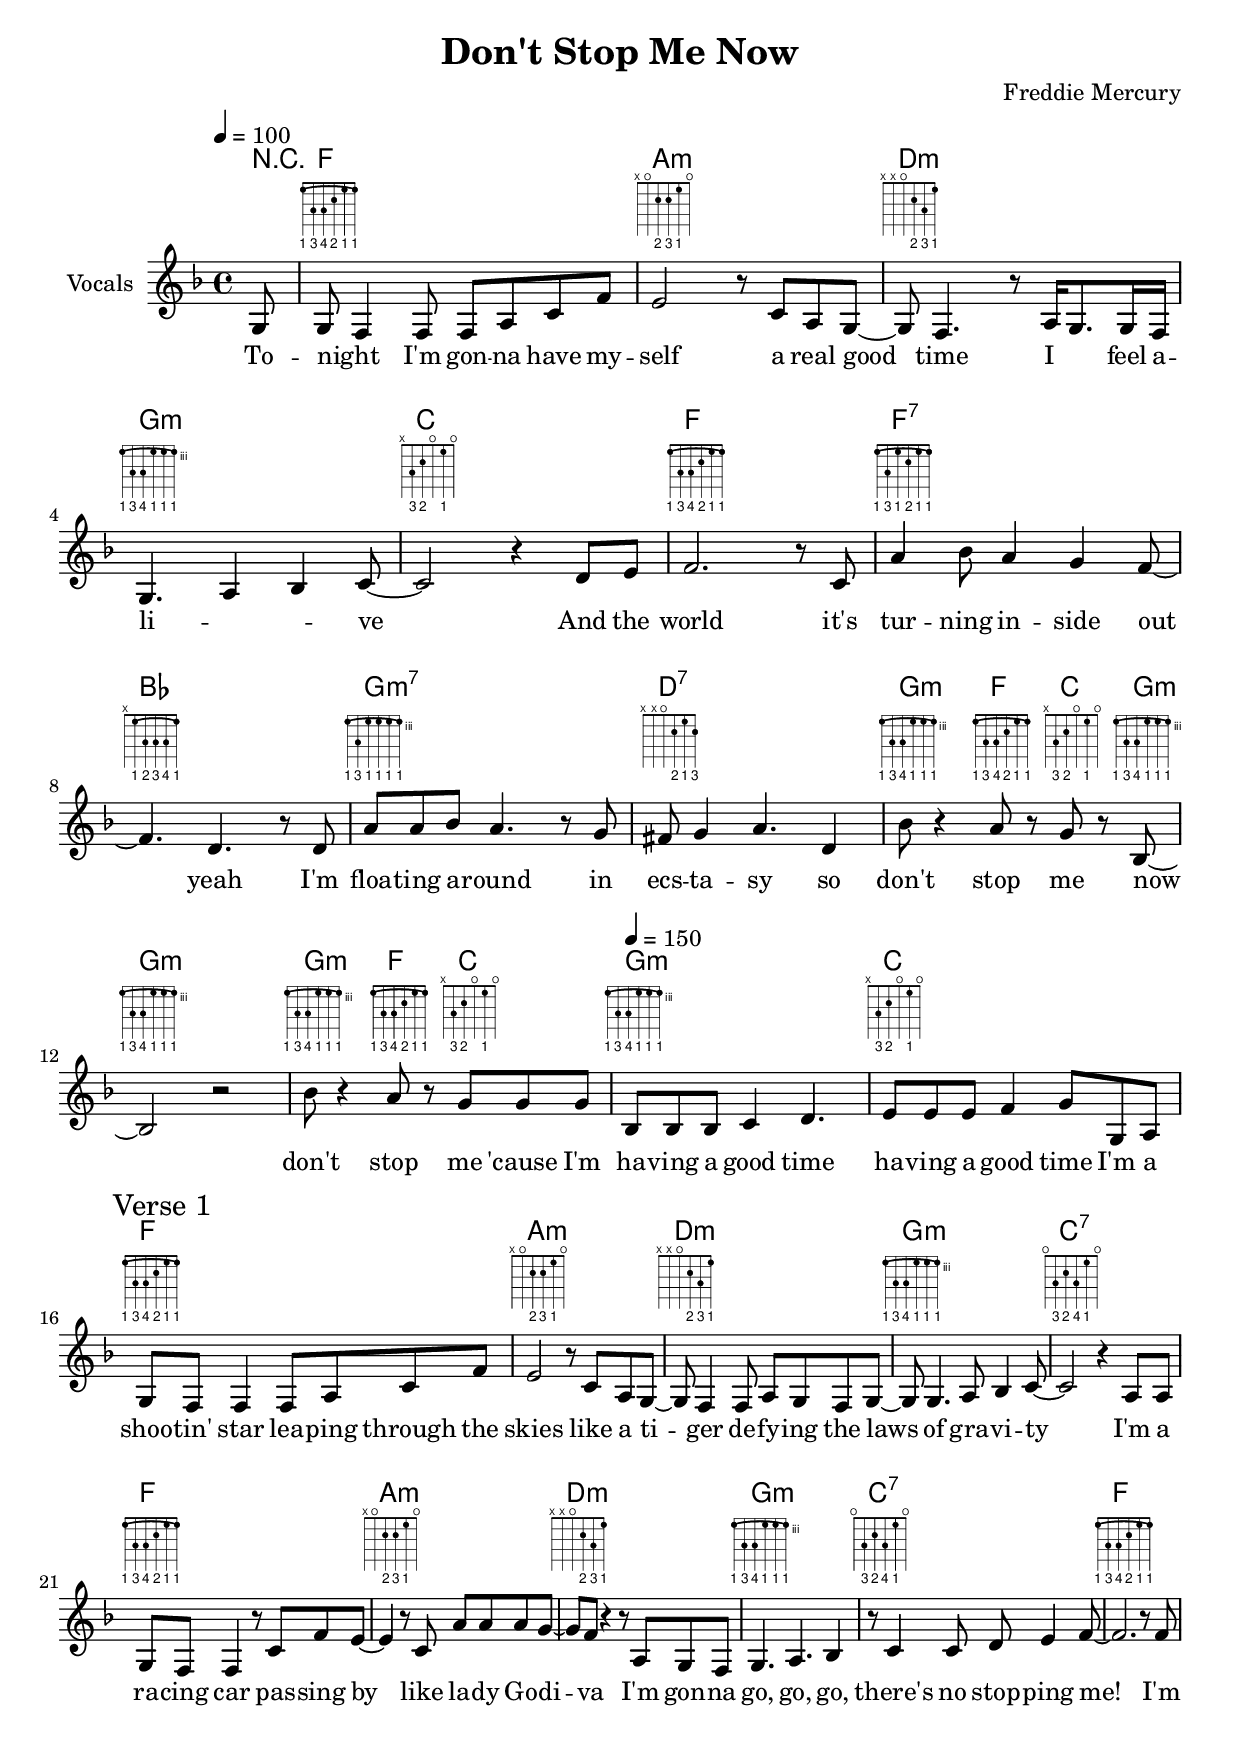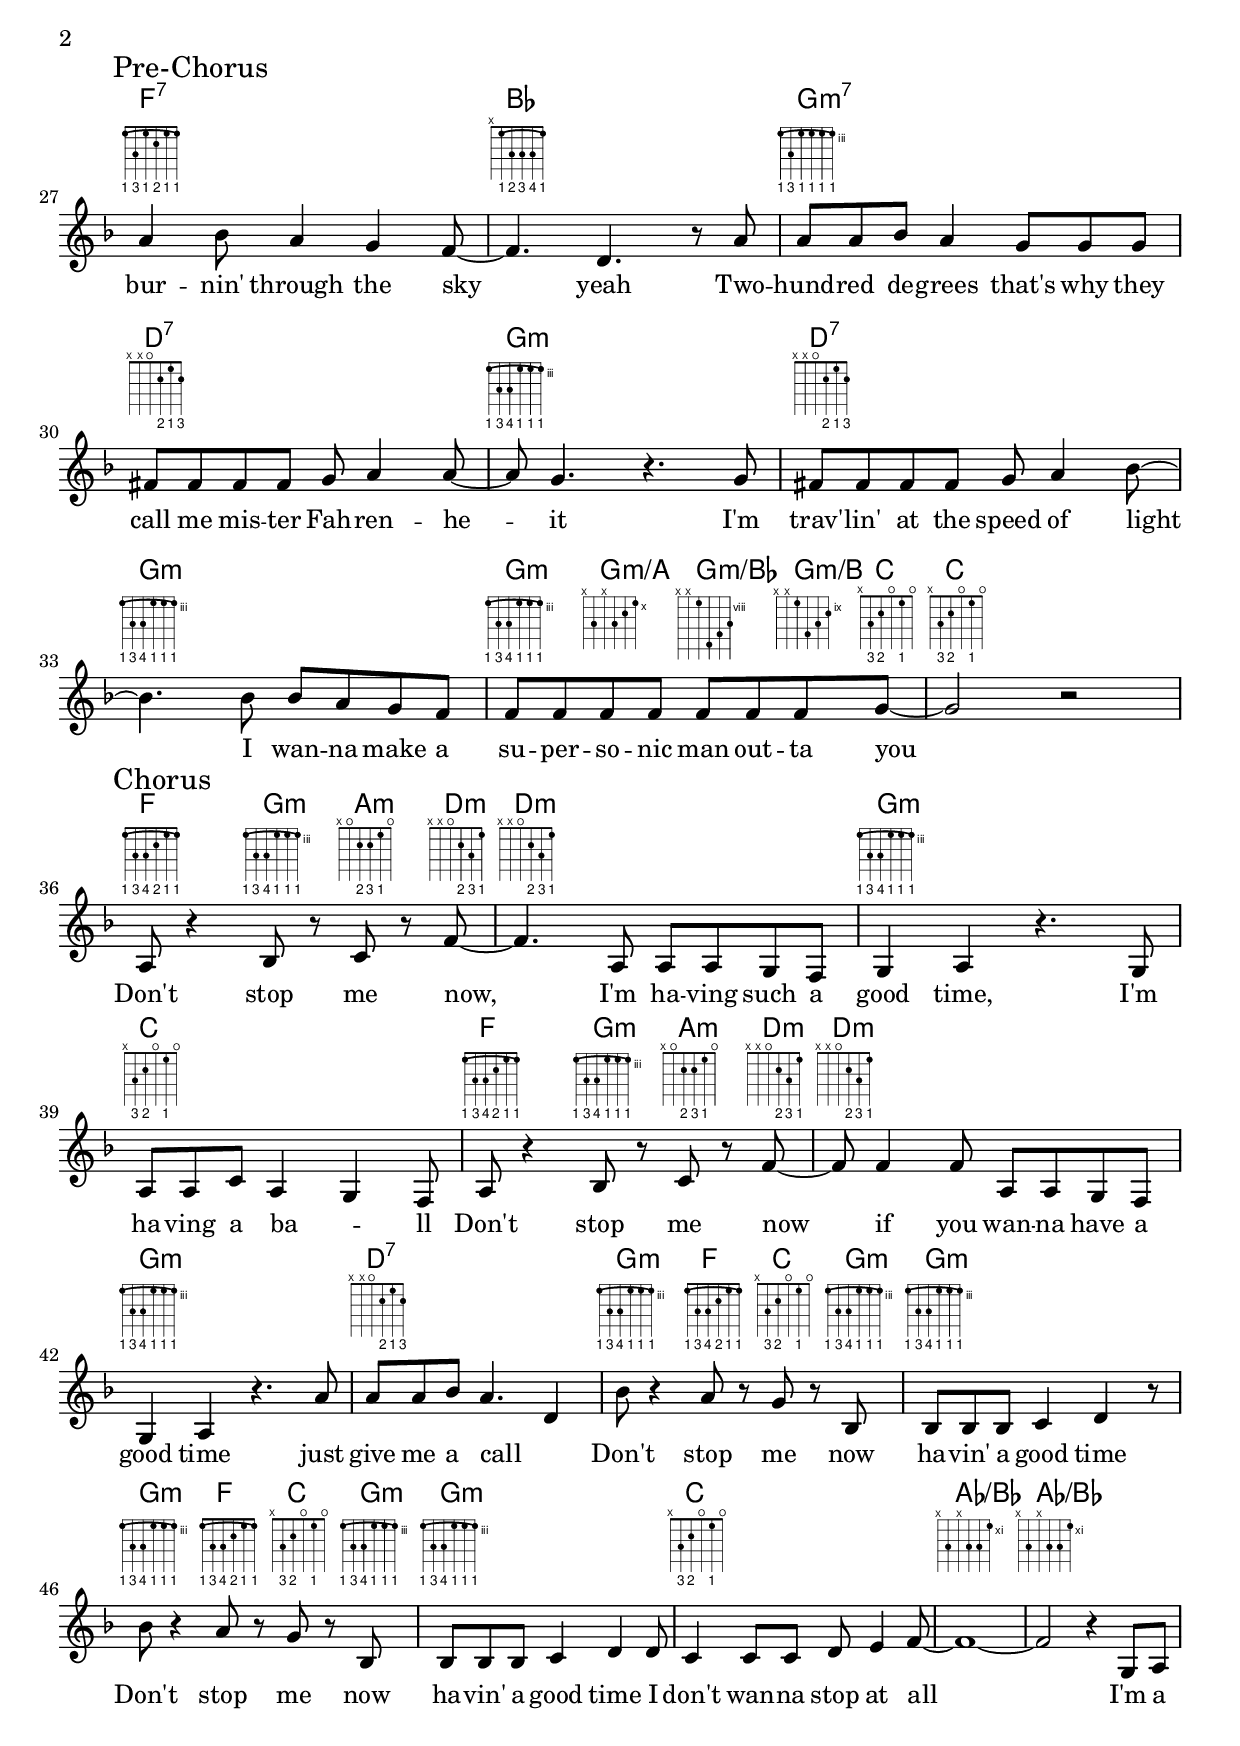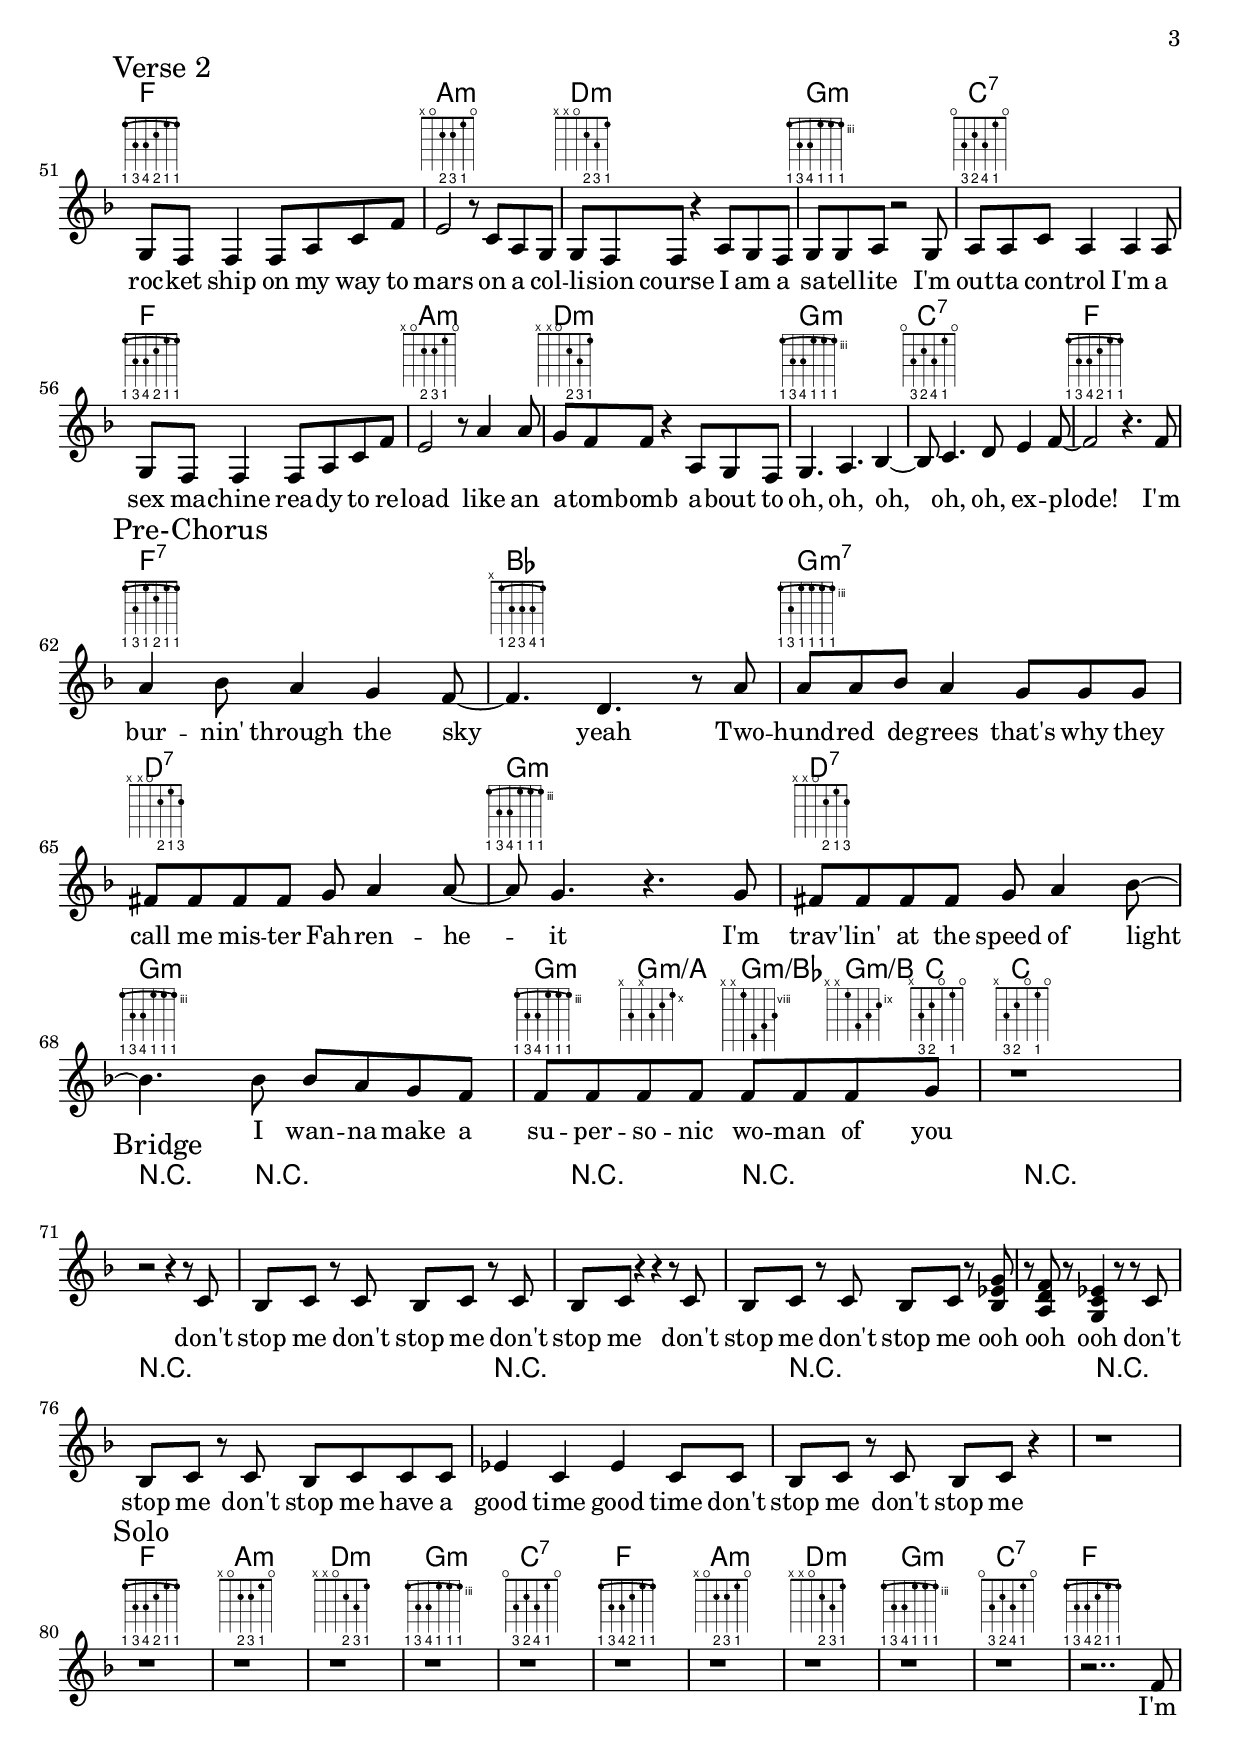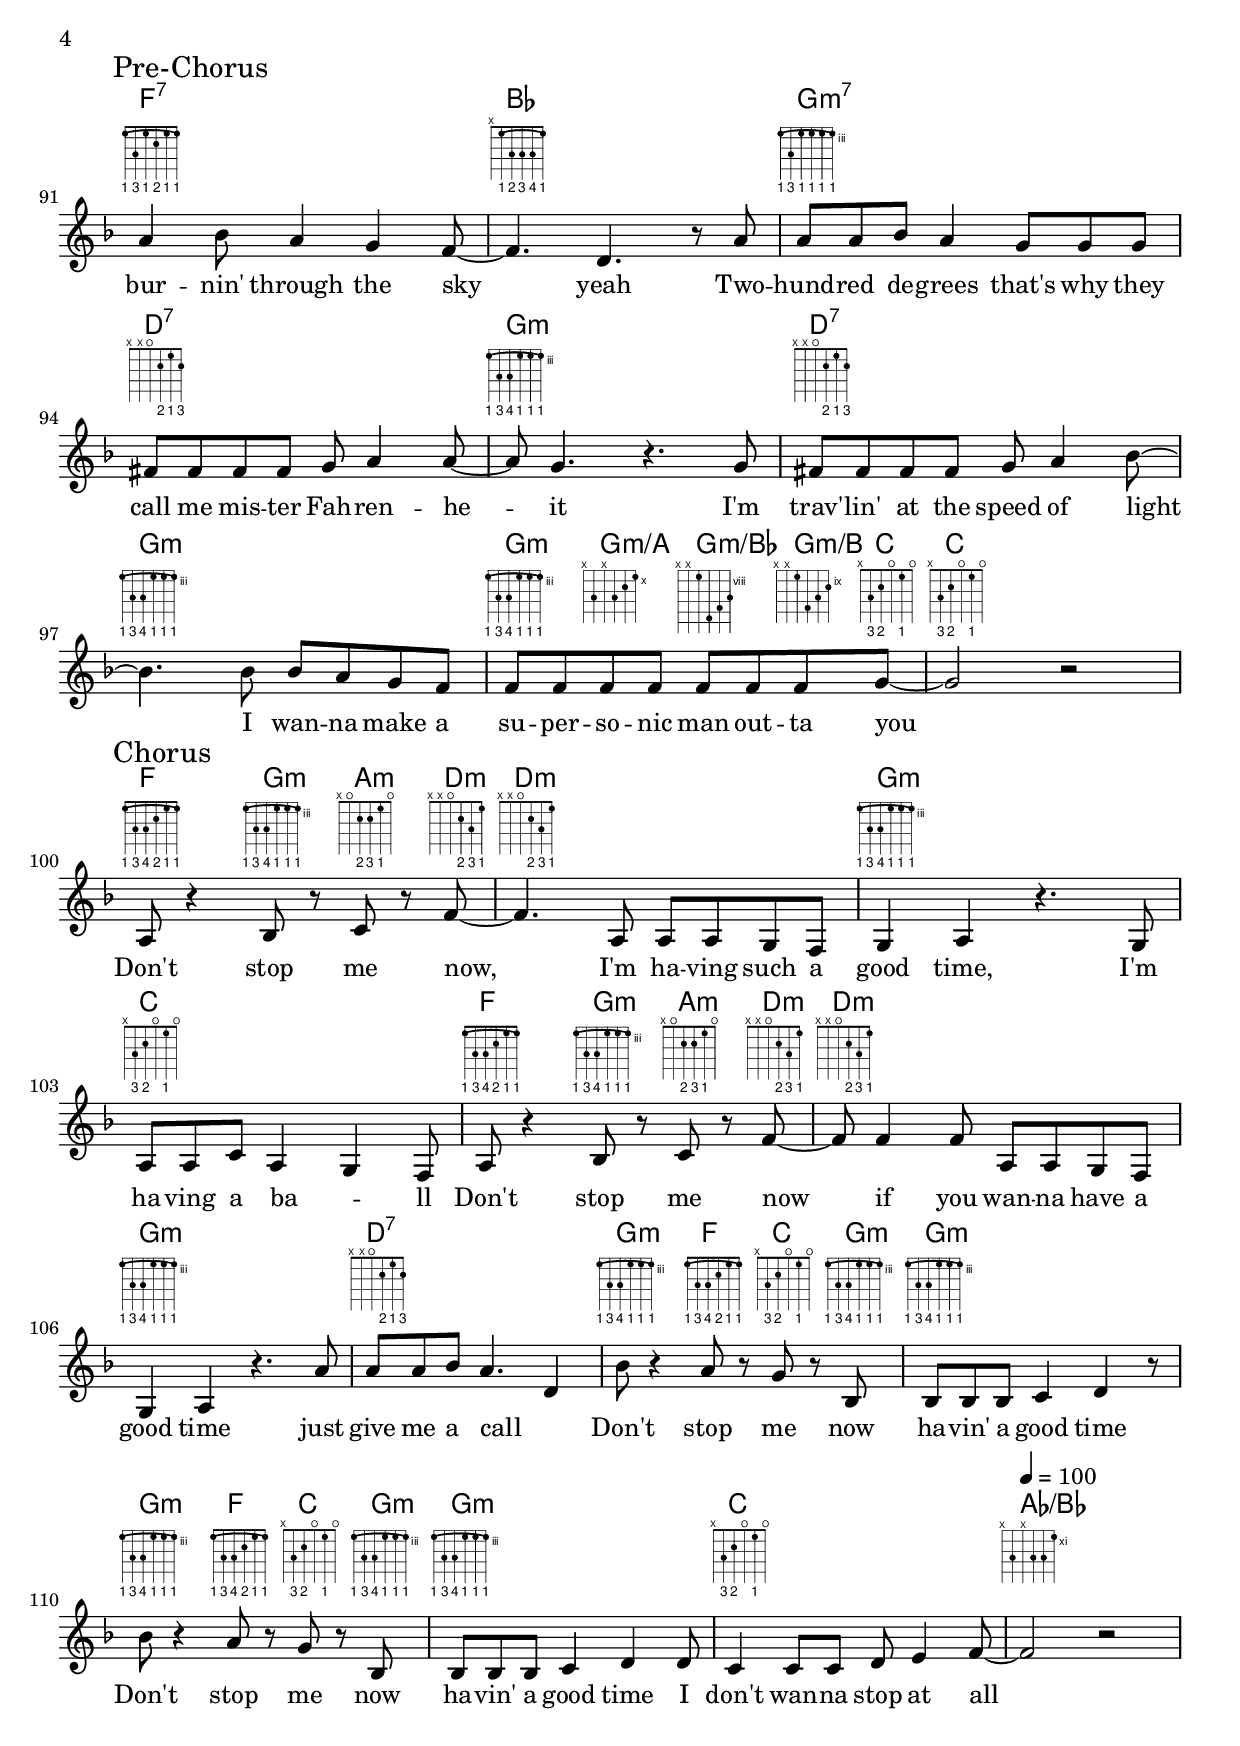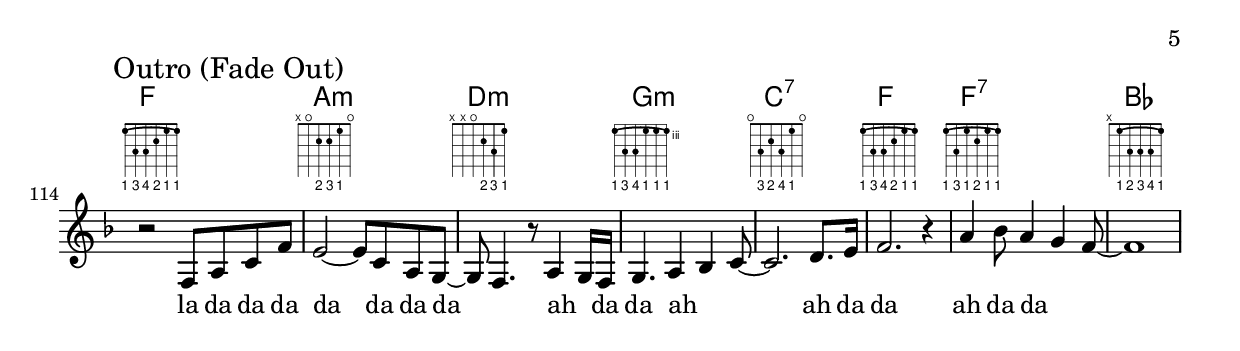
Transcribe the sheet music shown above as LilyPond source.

% Generated using Music Processing Suite (MPS)
\version "2.12.0"
#(set-default-paper-size "a4")

\include "predefined-guitar-fretboards.ly"

\header {
    title = "Don't Stop Me Now"
    composer = "Freddie Mercury"
}

\score {
    <<

        \context ChordNames {
            \chordmode {r8 f1 a:m d:m g:m c f f:7 bes g:m7 d:7 g4.:m f4 c g8:m g1:m g4.:m f4 c4. g1:m c f a:m d:m g:m c:7 f a:m d:m g:m c:7 f f:7 bes g:m7 d:7 g:m d:7 g:m g4:m g:m/+a g:m/+bes g8:m/+b c c1 f4. g4:m a:m d8:m d1:m g:m c f4. g4:m a:m d8:m d1:m g:m d:7 g4.:m f4 c g8:m g1:m g4.:m f4 c g8:m g1:m c as/+bes as/+bes f a:m d:m g:m c:7 f a:m d:m g:m c:7 f f:7 bes g:m7 d:7 g:m d:7 g:m g4:m g:m/+a g:m/+bes g8:m/+b c c1 r r r r r r r r r f a:m d:m g:m c:7 f a:m d:m g:m c:7 f f:7 bes g:m7 d:7 g:m d:7 g:m g4:m g:m/+a g:m/+bes g8:m/+b c c1 f4. g4:m a:m d8:m d1:m g:m c f4. g4:m a:m d8:m d1:m g:m d:7 g4.:m f4 c g8:m g1:m g4.:m f4 c g8:m g1:m c as/+bes f a:m d:m g:m c:7 f f:7 bes }
        }

        \context FretBoards {
            \set Staff.stringTunings = #guitar-tuning
            \chordmode {r8 f1 a:m d:m g:m c f f:7 bes g:m7 d:7 g4.:m f4 c g8:m g1:m g4.:m f4 c4. g1:m c f a:m d:m g:m c:7 f a:m d:m g:m c:7 f f:7 bes g:m7 d:7 g:m d:7 g:m g4:m g:m/+a g:m/+bes g8:m/+b c c1 f4. g4:m a:m d8:m d1:m g:m c f4. g4:m a:m d8:m d1:m g:m d:7 g4.:m f4 c g8:m g1:m g4.:m f4 c g8:m g1:m c as/+bes as/+bes f a:m d:m g:m c:7 f a:m d:m g:m c:7 f f:7 bes g:m7 d:7 g:m d:7 g:m g4:m g:m/+a g:m/+bes g8:m/+b c c1 r r r r r r r r r f a:m d:m g:m c:7 f a:m d:m g:m c:7 f f:7 bes g:m7 d:7 g:m d:7 g:m g4:m g:m/+a g:m/+bes g8:m/+b c c1 f4. g4:m a:m d8:m d1:m g:m c f4. g4:m a:m d8:m d1:m g:m d:7 g4.:m f4 c g8:m g1:m g4.:m f4 c g8:m g1:m c as/+bes f a:m d:m g:m c:7 f f:7 bes }
        }

        \new Staff {
            \set Staff.instrumentName = #"Vocals"
            \set Staff.midiInstrument = #"voice oohs"
            \clef treble
            \time 4/4
            \tempo 4 = 100
            \key f \major
            \partial 8 g8
            | g
            f4
            f8
            f
            a
            c'
            f'
            e'2
            r8
            c'
            a
            g~
            g
            f4.
            r8
            a16
            g8.
            g16
            f
            g4.
            a4
            bes
            c'8~
            c'2
            r4
            d'8
            e'
            f'2.
            r8
            c'
            a'4
            bes'8
            a'4
            g'
            f'8~
            f'4.
            d'
            r8
            d'
            a'
            a'
            bes'
            a'4.
            r8
            g'
            fis'
            g'4
            a'4.
            d'4
            bes'8
            r4
            a'8
            r
            g'
            r
            bes~
            bes2
            r
            bes'8
            r4
            a'8
            r
            g'
            g'
            g'
            \tempo 4 = 150
            bes
            bes
            bes
            c'4
            d'4.
            e'8
            e'
            e'
            f'4
            g'8
            g
            a
            \break
            \mark "Verse 1"
            g
            f
            f4
            f8
            a
            c'
            f'
            e'2
            r8
            c'
            a
            g~
            g
            f4
            f8
            a
            g
            f
            g~
            g
            g4.
            a8
            bes4
            c'8~
            c'2
            r4
            a8
            a
            g
            f
            f4
            r8
            c'
            f'
            e'~
            e'4
            r8
            c'
            a'
            a'
            a'
            g'~
            g'
            f'
            r4
            r8
            a
            g
            f
            g4.
            a
            bes4
            r8
            c'4
            c'8
            d'
            e'4
            f'8~
            f'2.
            r8
            f'
            \break
            \mark "Pre-Chorus"
            a'4
            bes'8
            a'4
            g'
            f'8~
            f'4.
            d'
            r8
            a'
            a'
            a'
            bes'
            a'4
            g'8
            g'
            g'
            fis'
            fis'
            fis'
            fis'
            g'
            a'4
            a'8~
            a'
            g'4.
            r
            g'8
            fis'
            fis'
            fis'
            fis'
            g'
            a'4
            bes'8~
            bes'4.
            bes'8
            bes'
            a'
            g'
            f'
            f'
            f'
            f'
            f'
            f'
            f'
            f'
            g'~
            g'2
            r
            \break
            \mark "Chorus"
            a8
            r4
            bes8
            r
            c'
            r
            f'~
            f'4.
            a8
            a
            a
            g
            f
            g4
            a
            r4.
            g8
            a
            a
            c'
            a4
            g
            f8
            a
            r4
            bes8
            r
            c'
            r
            f'~
            f'
            f'4
            f'8
            a
            a
            g
            f
            g4
            a
            r4.
            a'8
            a'
            a'
            bes'
            a'4.
            d'4
            bes'8
            r4
            a'8
            r
            g'
            r
            bes
            bes
            bes
            bes
            c'4
            d'
            r8
            bes'
            r4
            a'8
            r
            g'
            r
            bes
            bes
            bes
            bes
            c'4
            d'
            d'8
            c'4
            c'8
            c'
            d'
            e'4
            f'8~
            f'1~
            f'2
            r4
            g8
            a
            \break
            \mark "Verse 2"
            g
            f
            f4
            f8
            a
            c'
            f'
            e'2
            r8
            c'
            a
            g
            g
            f
            f
            r4
            a8
            g
            f
            g
            g
            a
            r2
            g8
            a
            a
            c'
            a4
            a
            a8
            g
            f
            f4
            f8
            a
            c'
            f'
            e'2
            r8
            a'4
            a'8
            g'
            f'
            f'
            r4
            a8
            g
            f
            g4.
            a
            bes4~
            bes8
            c'4.
            d'8
            e'4
            f'8~
            f'2
            r4.
            f'8
            \break
            \mark "Pre-Chorus"
            a'4
            bes'8
            a'4
            g'
            f'8~
            f'4.
            d'
            r8
            a'
            a'
            a'
            bes'
            a'4
            g'8
            g'
            g'
            fis'
            fis'
            fis'
            fis'
            g'
            a'4
            a'8~
            a'
            g'4.
            r
            g'8
            fis'
            fis'
            fis'
            fis'
            g'
            a'4
            bes'8~
            bes'4.
            bes'8
            bes'
            a'
            g'
            f'
            f'
            f'
            f'
            f'
            f'
            f'
            f'
            g'
            r1
            \break
            \mark "Bridge"
            r2
            r4
            r8
            c'
            bes
            c'
            r
            c'
            bes
            c'
            r
            c'
            bes
            c'
            r4
            r
            r8
            c'
            bes
            c'
            r
            c'
            bes
            c'
            r
            <g' es' bes>
            r
            <f' d' a>
            r
            <es' c' g>4
            r8
            r
            c'
            bes
            c'
            r
            c'
            bes
            c'
            c'
            c'
            es'4
            c'
            es'
            c'8
            c'
            bes
            c'
            r
            c'
            bes
            c'
            r4
            r1
            \break
            \mark "Solo"
            r
            r
            r
            r
            r
            r
            r
            r
            r
            r
            r2..
            f'8
            \break
            \mark "Pre-Chorus"
            a'4
            bes'8
            a'4
            g'
            f'8~
            f'4.
            d'
            r8
            a'
            a'
            a'
            bes'
            a'4
            g'8
            g'
            g'
            fis'
            fis'
            fis'
            fis'
            g'
            a'4
            a'8~
            a'
            g'4.
            r
            g'8
            fis'
            fis'
            fis'
            fis'
            g'
            a'4
            bes'8~
            bes'4.
            bes'8
            bes'
            a'
            g'
            f'
            f'
            f'
            f'
            f'
            f'
            f'
            f'
            g'~
            g'2
            r
            \break
            \mark "Chorus"
            a8
            r4
            bes8
            r
            c'
            r
            f'~
            f'4.
            a8
            a
            a
            g
            f
            g4
            a
            r4.
            g8
            a
            a
            c'
            a4
            g
            f8
            a
            r4
            bes8
            r
            c'
            r
            f'~
            f'
            f'4
            f'8
            a
            a
            g
            f
            g4
            a
            r4.
            a'8
            a'
            a'
            bes'
            a'4.
            d'4
            bes'8
            r4
            a'8
            r
            g'
            r
            bes
            bes
            bes
            bes
            c'4
            d'
            r8
            bes'
            r4
            a'8
            r
            g'
            r
            bes
            bes
            bes
            bes
            c'4
            d'
            d'8
            c'4
            c'8
            c'
            d'
            e'4
            f'8~
            \tempo 4 = 100
            f'2
            r
            \break
            \mark "Outro (Fade Out)"
            r
            f8
            a
            c'
            f'
            e'2~
            e'8
            c'
            a
            g~
            g
            f4.
            r8
            a4
            g16
            f
            g4.
            a4
            bes
            c'8~
            c'2.
            d'8.
            e'16
            f'2.
            r4
            a'
            bes'8
            a'4
            g'
            f'8~
            f'1
        }\addlyrics {
            To -- night _ I'm gon -- na have my -- self a real good time I _ feel a -- li --  _  _ ve And the world it's tur -- ning in -- side out yeah I'm floa -- ting a -- round in ecs -- ta -- sy so don't stop me now don't stop me 'cause I'm ha -- ving a good time ha -- ving a good time I'm a shoo -- tin' star lea -- ping through the skies like a ti -- ger de -- fy -- ing the laws of gra -- vi -- ty I'm a ra -- cing car pas -- sing by like la -- dy Go -- di -- va I'm gon -- na go, go, go, there's no stop -- ping me! I'm bur -- nin' through the sky yeah Two -- hund -- red de -- grees that's why they call me mis -- ter Fah -- ren -- he -- it I'm trav' -- lin' at the speed of light I wan -- na make a su -- per -- so -- nic man out -- ta you Don't stop me now, I'm ha -- ving such a good time, I'm ha -- ving a ba --  _ ll Don't stop me now if you wan -- na have a good time just give me a call _ Don't stop me now ha -- vin' a good time Don't stop me now ha -- vin' a good time I don't wan -- na stop at all I'm a roc -- ket ship on my way to mars on a col -- li -- sion course I am a sa -- tel -- lite I'm out -- ta con -- trol I'm a sex ma -- chine rea -- dy to re -- load like an a -- tom -- bomb a -- bout to oh, oh, oh, oh, oh, ex -- plode! I'm bur -- nin' through the sky yeah Two -- hund -- red de -- grees that's why they call me mis -- ter Fah -- ren -- he -- it I'm trav' -- lin' at the speed of light I wan -- na make a su -- per -- so -- nic wo -- man of you don't stop me don't stop me don't stop me don't stop me don't stop me ooh ooh ooh don't stop me don't stop me have a good time good time don't stop me don't stop me I'm bur -- nin' through the sky yeah Two -- hund -- red de -- grees that's why they call me mis -- ter Fah -- ren -- he -- it I'm trav' -- lin' at the speed of light I wan -- na make a su -- per -- so -- nic man out -- ta you Don't stop me now, I'm ha -- ving such a good time, I'm ha -- ving a ba --  _ ll Don't stop me now if you wan -- na have a good time just give me a call _ Don't stop me now ha -- vin' a good time Don't stop me now ha -- vin' a good time I don't wan -- na stop at all la da da da da da da da _ ah _ da da ah _ _ ah da da ah da da _ _ 
        }


    >>

    \midi {
        \context {
            \Score
            tempoWholesPerMinute = #(ly:make-moment 120 4)
        }
    }
    \layout {
    }
}

